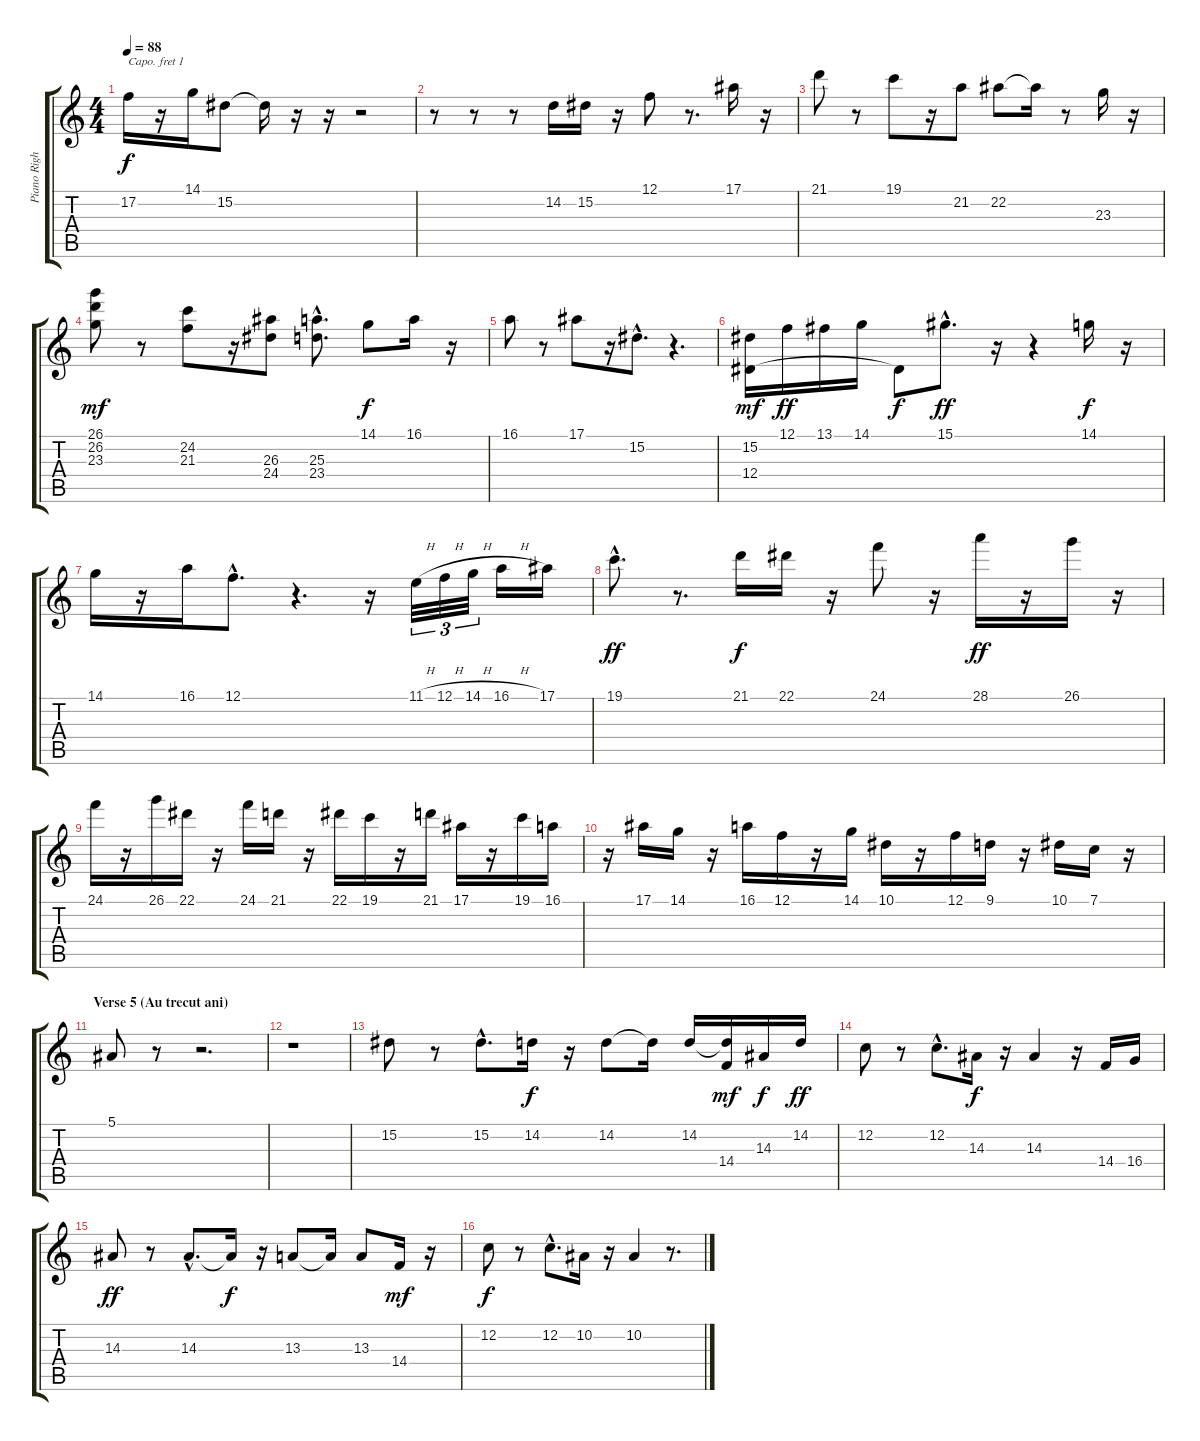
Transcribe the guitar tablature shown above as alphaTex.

\track ("Piano Right Hand" "Piano Righ") {instrument electricgrandpiano}
\staff {score tabs}
\capo 1
\tuning (E4 B3 G3 D3 A2 E2) {hide}
\ts (4 4)
\tempo 88
\clef g2
\ks c
17.2.16{dy f} r.16 14.1.16 15.2.8 15.2{t}.16 r.16 r.16 r.2 |
r.8 r.8 r.8 14.2.16 15.2.16 r.16 12.1.8 r.8{d} 17.1.16 r.16 |
21.1.8 r.8 19.1.8 r.16 21.2.8 22.2.8 22.2{t}.16 r.8 23.3.16 r.16 |
(26.1 26.2 23.3).8{dy mf} r.8 (24.2 21.3).8 r.16 (26.3 24.4).8 (25.3{hac} 23.4{hac}).8{d} 14.1.8{dy f} 16.1.16 r.16 |
16.1.8 r.8 17.1.8 r.16 15.2{hac}.8{d} r.4{d} |
(15.2 12.4).16{dy mf} 12.1.16{dy ff} 13.1.16 14.1.16 12.4{t}.8{dy f} 15.1{hac}.8{d dy ff} r.16 r.4 14.1.16{dy f} r.16 |
14.1.16 r.16 16.1.16 12.1{hac}.8{d} r.4{d} r.16 11.1{h}.32{tu (3 2)} 12.1{h}.32{tu (3 2)} 14.1{h}.32{tu (3 2)} 16.1{h}.16 17.1.16 |
19.1{hac}.8{d dy ff} r.8{d} 21.1.16{dy f} 22.1.16 r.16 24.1.8 r.16 28.1.16{dy ff} r.16 26.1.16 r.16 |
24.1.16 r.16 26.1.16 22.1.16 r.16 24.1.16 21.1.16 r.16 22.1.16 19.1.16 r.16 21.1.16 17.1.16 r.16 19.1.16 16.1.16 |
r.16 17.1.16 14.1.16 r.16 16.1.16 12.1.16 r.16 14.1.16 10.1.16 r.16 12.1.16 9.1.16 r.16 10.1.16 7.1.16 r.16 |
\section ("" "Verse 5 (Au trecut ani)")
5.1.8 r.8 r.2{d} |
r.1 |
15.2.8 r.8 15.2{hac}.8{d} 14.2.16{dy f} r.16 14.2.8 14.2{t}.16 14.2.16 (14.2{t} 14.4).16{dy mf} 14.3.16{dy f} 14.2.16{dy ff} |
12.2.8 r.8 12.2{hac}.8{d} 14.3.16{dy f} r.16 14.3.4 r.16 14.4.16 16.4.16 |
14.3.8{dy ff} r.8 14.3{hac}.8{d} 14.3{t}.16{dy f} r.16 13.3.8 13.3{t}.16 13.3.8 14.4.16{dy mf} r.16 |
12.2.8{dy f} r.8 12.2{hac}.8{d} 10.2.16 r.16 10.2.4 r.8{d}
